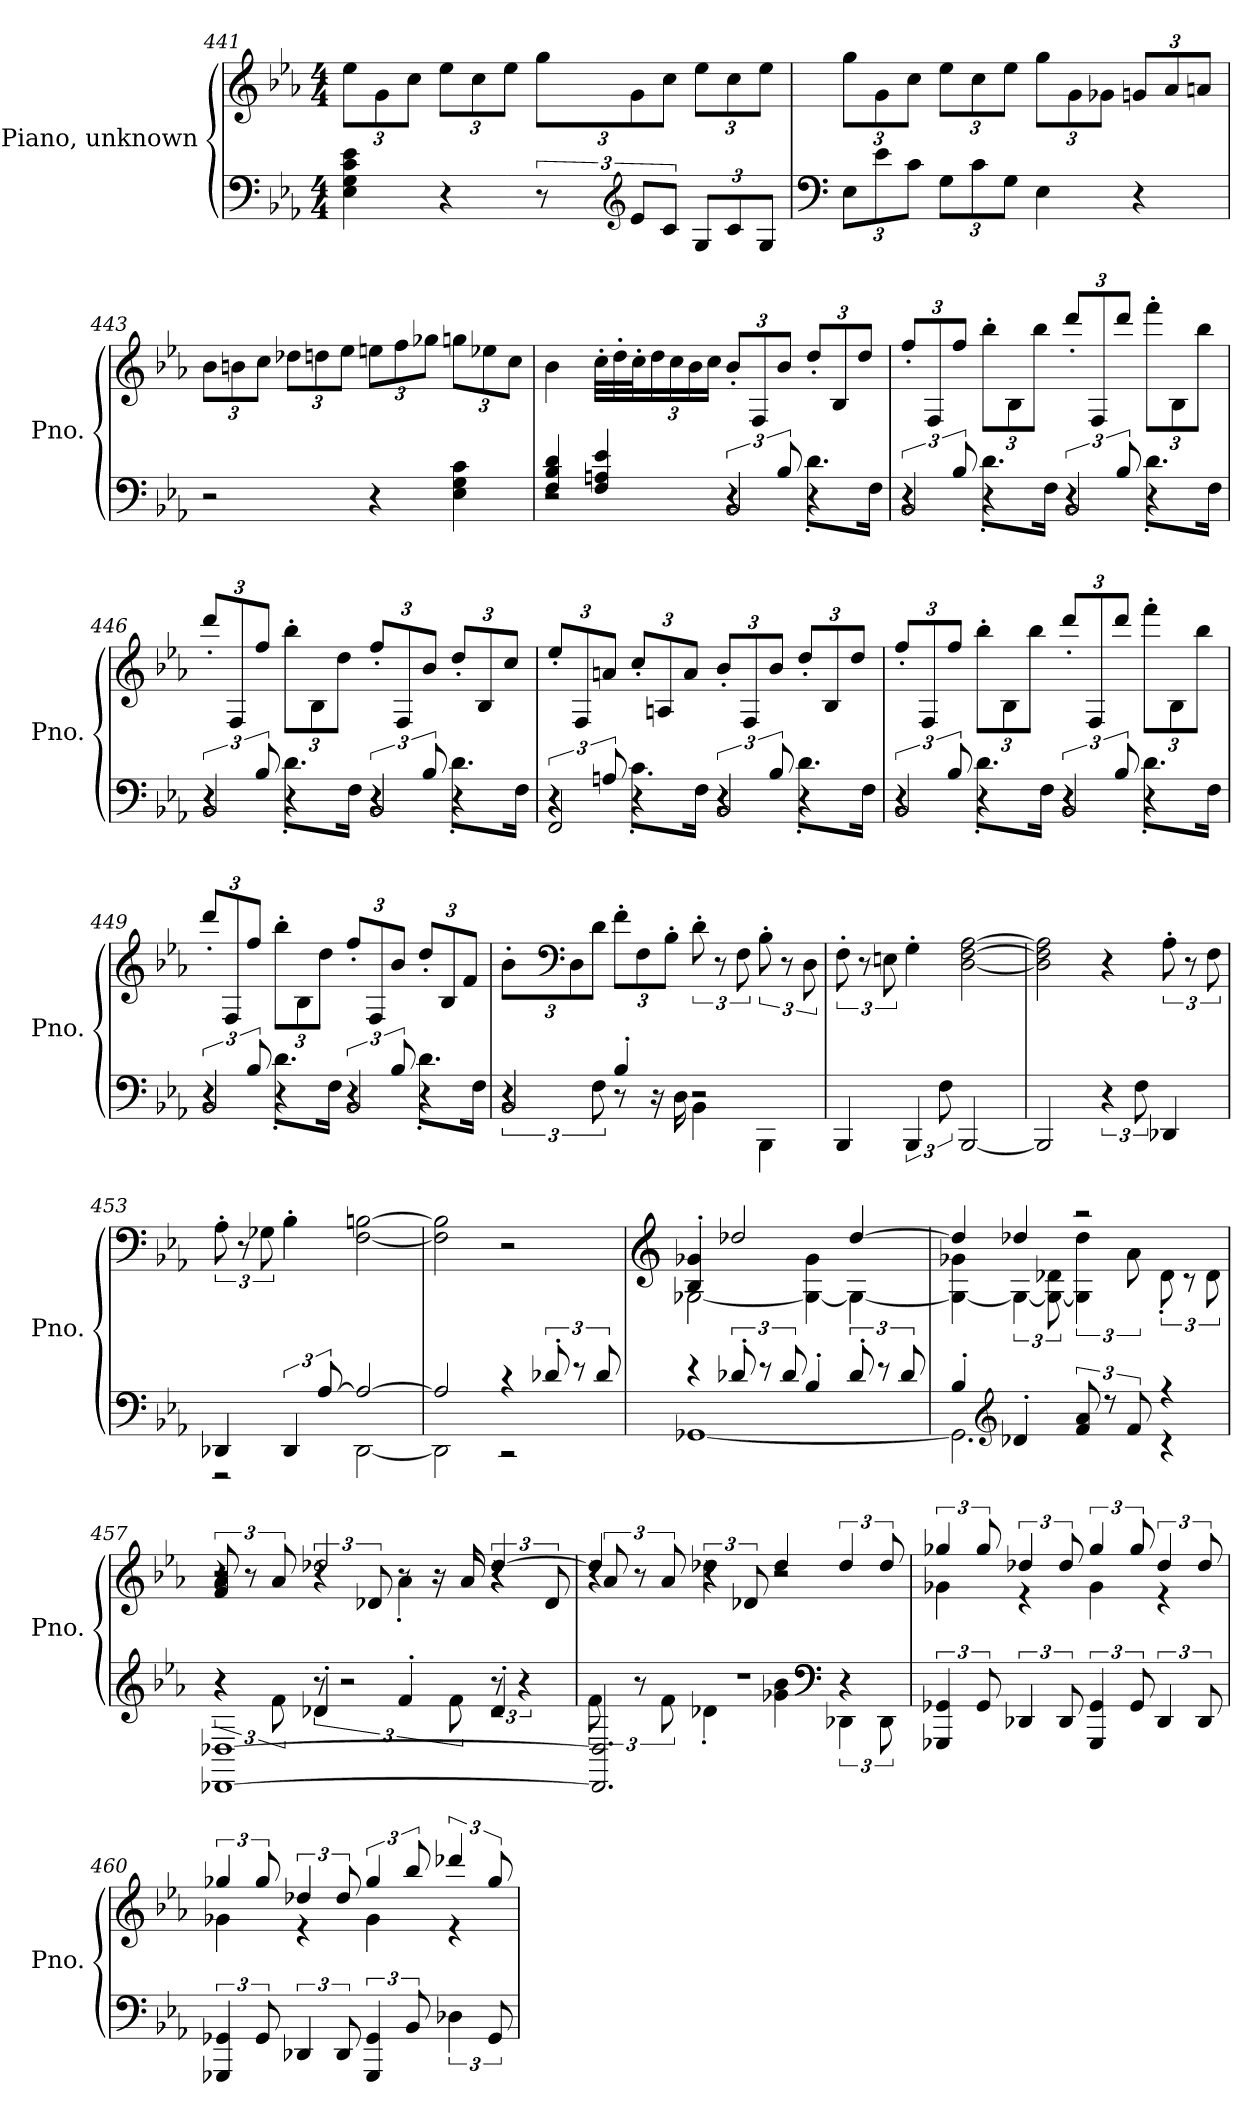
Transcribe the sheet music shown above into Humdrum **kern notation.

**kern	**kern
*part1	*part1
*staff2	*staff1
*I"Piano, unknown	*
*I'Pno.	*
*clefF4	*clefG2
*k[b-e-a-]	*k[b-e-a-]
*M4/4	*M4/4
*	*Xbrackettup
=441	=441
4E-\ 4G\ 4c\ 4e-\	12ee-\L
.	12g\
.	12cc\J
4r	12ee-\L
.	12cc\
.	12ee-\J
12r	12gg\L
*clefG2	*
12e-/L	12g\
12c/J	12cc\J
*Xbrackettup	*
12G/L	12ee-\L
12c/	12cc\
12G/J	12ee-\J
=442	=442
*clefF4	*
12E-\L	12gg\L
12e-\	12g\
12c\J	12cc\J
12G\L	12ee-\L
12c\	12cc\
12G\J	12ee-\J
4E-\	12gg\L
.	12g\
.	12g-X\J
4r	12gn/L
.	12a-/
.	12an/J
!!LO:LB:g=z
=443	=443
2r	12b-\L
.	12bn\
.	12cc\J
.	12dd-X\L
.	12ddn\
.	12ee-\J
4r	12een\L
.	12ff\
.	12gg-X\J
4E-\ 4G\ 4c\	12ggn\L
.	12ee-X\
.	12cc\J
=444	=444
*^	*
*	*^	*
4F/ 4B-/ 4d/	2r	2r	4b-\
4F/ 4An/ 4e-/	.	.	32cc'\LLL
.	.	.	32dd'\
.	.	.	48cc'\J
.	.	.	24dd\
.	.	.	24cc\
.	.	.	24b-\
.	.	.	24cc\JJ
*brackettup	*	*	*
6r	4r	2BB-/	12b-'/L
.	.	.	12F/
12B-/	.	.	12b-/J
4r	8.d'\L	.	12dd'/L
.	.	.	12B-/
.	.	.	12dd/J
.	16F\Jk	.	.
!!LO:LB:g=z
=445	=445	=445	=445
6r	4r	2BB-/	12ff'/L
.	.	.	12F/
12B-/	.	.	12ff/J
4r	8.d'\L	.	12bb-'\L
.	.	.	12B-\
.	.	.	12bb-\J
.	16F\Jk	.	.
6r	4r	2BB-/	12ddd'/L
.	.	.	12F/
12B-/	.	.	12ddd/J
4r	8.d'\L	.	12fff'\L
.	.	.	12B-\
.	.	.	12bb-\J
.	16F\Jk	.	.
=446	=446	=446	=446
6r	4r	2BB-/	12ddd'/L
.	.	.	12F/
12B-/	.	.	12ff/J
4r	8.d'\L	.	12bb-'\L
.	.	.	12B-\
.	.	.	12dd\J
.	16F\Jk	.	.
6r	4r	2BB-/	12ff'/L
.	.	.	12F/
12B-/	.	.	12b-/J
4r	8.d'\L	.	12dd'/L
.	.	.	12B-/
.	.	.	12cc/J
.	16F\Jk	.	.
=447	=447	=447	=447
6r	4r	2FF/	12ee-'/L
.	.	.	12F/
12An/	.	.	12an/J
4r	8.c'\L	.	12cc'/L
.	.	.	12An/
.	.	.	12a/J
.	16F\Jk	.	.
6r	4r	2BB-/	12b-'/L
.	.	.	12F/
12B-/	.	.	12b-/J
4r	8.d'\L	.	12dd'/L
.	.	.	12B-/
.	.	.	12dd/J
.	16F\Jk	.	.
!!LO:PB:g=z
=448	=448	=448	=448
6r	4r	2BB-/	12ff'/L
.	.	.	12F/
12B-/	.	.	12ff/J
4r	8.d'\L	.	12bb-'\L
.	.	.	12B-\
.	.	.	12bb-\J
.	16F\Jk	.	.
6r	4r	2BB-/	12ddd'/L
.	.	.	12F/
12B-/	.	.	12ddd/J
4r	8.d'\L	.	12fff'\L
.	.	.	12B-\
.	.	.	12bb-\J
.	16F\Jk	.	.
=449	=449	=449	=449
6r	4r	2BB-/	12ddd'/L
.	.	.	12F/
12B-/	.	.	12ff/J
4r	8.d'\L	.	12bb-'\L
.	.	.	12B-\
.	.	.	12dd\J
.	16F\Jk	.	.
6r	4r	2BB-/	12ff'/L
.	.	.	12F/
12B-/	.	.	12b-/J
4r	8.d'\L	.	12dd'/L
.	.	.	12B-/
.	.	.	12f/J
.	16F\Jk	.	.
=450	=450	=450	=450
4r	6r	2BB-/	12b-'\L
*	*	*	*clefF4
.	.	.	12D\
.	12F\	.	12d\J
4B-'/	8r	.	12f'\L
.	.	.	12F\
.	16r	.	.
.	.	.	12B-'\J
.	16D\	.	.
*	*	*	*brackettup
2r	4BB-\	2r	12d'\
.	.	.	12r
.	.	.	12F\
.	4BBB-\	.	12B-'\
.	.	.	12r
.	.	.	12D\
*v	*v	*v	*
!!LO:LB:g=z
=451	=451
4BBB-/	12F'\
.	12r
.	12En\
6BBB-/	4G'\
12F\	.
[2BBB-/	[2D\ [2F\ [2A-\
=452	=452
2BBB-/]	2D\] 2F\] 2A-\]
6r	4r
12F\	.
4DD-X/	12A-'\
.	12r
.	12F\
=453	=453
*^	*
4DD-X/	2r	12A-'\
.	.	12r
.	.	12G-X\
6DD-/	.	4B-'\
[12A-/	.	.
2A-/_	[2DD-\	[2F\ [2Bn\
=454	=454	=454
2A-/]	2DD-\]	2F\] 2B\]
4r	2r	2r
12d-X'/	.	.
12r	.	.
12d-/	.	.
!!LO:LB:g=z
=455	=455	=455
*	*	*clefG2
*	*	*^
4r	[1GG-X	4B-/' 4g-X/'	[2G-X\
12d-X'/	.	2dd-X/	.
12r	.	.	.
12d-/	.	.	.
4B-'/	.	.	4G-\_ 4g-\
12d-'/	.	[4dd-/	4G-\_
12r	.	.	.
12d-/	.	.	.
=456	=456	=456	=456
4B-'/	2.GG-\]	4dd-/]	4G-\_ 4g-X\
*clefG2	*	*	*
4d-X'/	.	4dd-X/	6G-\_
.	.	.	12G-\_ 12d-X\
12f/ 12a-/	.	2r	6G-\] 6dd-\
12r	.	.	.
12f/	.	.	12a-\
4r	4r	.	12d-'\
.	.	.	12r
.	.	.	12d-\
=457	=457	=457	=457
*	*^	*	*^
4r	6r	[1DD-X [1D-X	4r	2r	12f/ 12a-/
.	.	.	.	.	12r
.	12f\	.	.	.	12a-/
4d-X'/	12r	.	2dd-X/	.	6r
.	3r	.	.	.	.
.	.	.	.	.	12d-X/
4f'/	.	.	.	4a-'\	8r
.	.	.	.	.	16r
.	12f\	.	.	.	.
.	.	.	.	.	16a-/
4d-'/	12r	.	[4dd-/	4r	6r
.	6r	.	.	.	.
.	.	.	.	.	12d-/
!!LO:LB:g=z	!!	!!
=458	=458	=458	=458	=458	=458
1r	12f\	2.DD-/] 2.D-/]	4dd-/]	4r	12a-/
.	12r	.	.	.	12r
.	12f\	.	.	.	12a-/
.	4d-X'\	.	4r	4dd-X\	6r
.	.	.	.	.	12d-X/
.	4g-X\ 4b-\	.	2r	2r	4dd-/
*clefF4	*	*	*	*	*
.	6DD-X\	4r	.	.	6dd-/
.	12DD-\	.	.	.	12dd-/
*v	*v	*v	*	*	*
*	*	*v	*v
=459	=459	=459
6GGG-X/ 6GG-X/	6gg-X/	4g-X\
12GG-/	12gg-/	.
6DD-X/	6dd-X/	4r
12DD-/	12dd-/	.
6GGG-/ 6GG-/	6gg-/	4g-\
12GG-/	12gg-/	.
6DD-/	6dd-/	4r
12DD-/	12dd-/	.
=460	=460	=460
6GGG-X/ 6GG-X/	6gg-X/	4g-X\
12GG-/	12gg-/	.
6DD-X/	6dd-X/	4r
12DD-/	12dd-/	.
6GGG-/ 6GG-/	6gg-/	4g-\
12BB-/	12bb-/	.
6D-X\	6ddd-X/	4r
12GG-/	12gg-/	.
*	*v	*v
=	=
*-	*-
